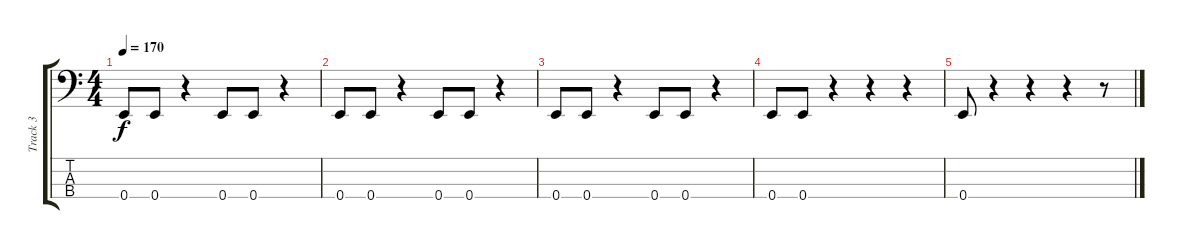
\track ("Track 3" "Track 3") {instrument electricbassfinger}
\staff {score tabs}
\tuning (G2 D2 A1 E1) {hide}
\ts (4 4)
\tempo 170
\clef f4
\ks c
0.4.8{dy f} 0.4.8 r.4 0.4.8 0.4.8 r.4 |
0.4.8 0.4.8 r.4 0.4.8 0.4.8 r.4 |
0.4.8 0.4.8 r.4 0.4.8 0.4.8 r.4 |
0.4.8 0.4.8 r.4 r.4 r.4 |
0.4.8 r.4 r.4 r.4 r.8
